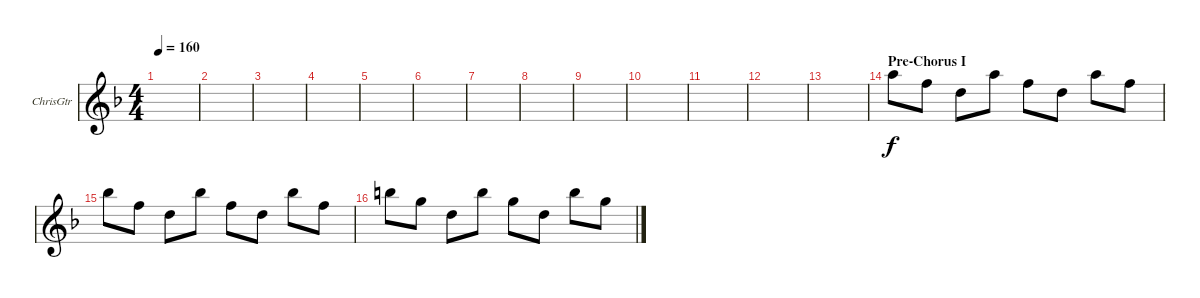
\defaultSystemsLayout 4
\bracketExtendMode groupsimilarinstruments
\firstSystemTrackNameOrientation horizontal
\otherSystemsTrackNameOrientation horizontal
\track ("Lead Guitar II" "ChrisGtr") {instrument distortionguitar}
\staff {score}
\tuning (E4 B3 G3 D3 A2 D2)
\ts (4 4)
\tempo 160
\clef g2
\ks dminor
|
|
|
|
|
|
|
|
|
|
|
|
|
\section ("" "Pre-Chorus I")
5.1.8 6.2.8 7.3.8 5.1.8 6.2.8 7.3.8 5.1.8 6.2.8 |
6.1.8 6.2.8 7.3.8 6.1.8 6.2.8 7.3.8 6.1.8 6.2.8 |
7.1.8 8.2.8 7.3.8 7.1.8 8.2.8 7.3.8 7.1.8 8.2.8
